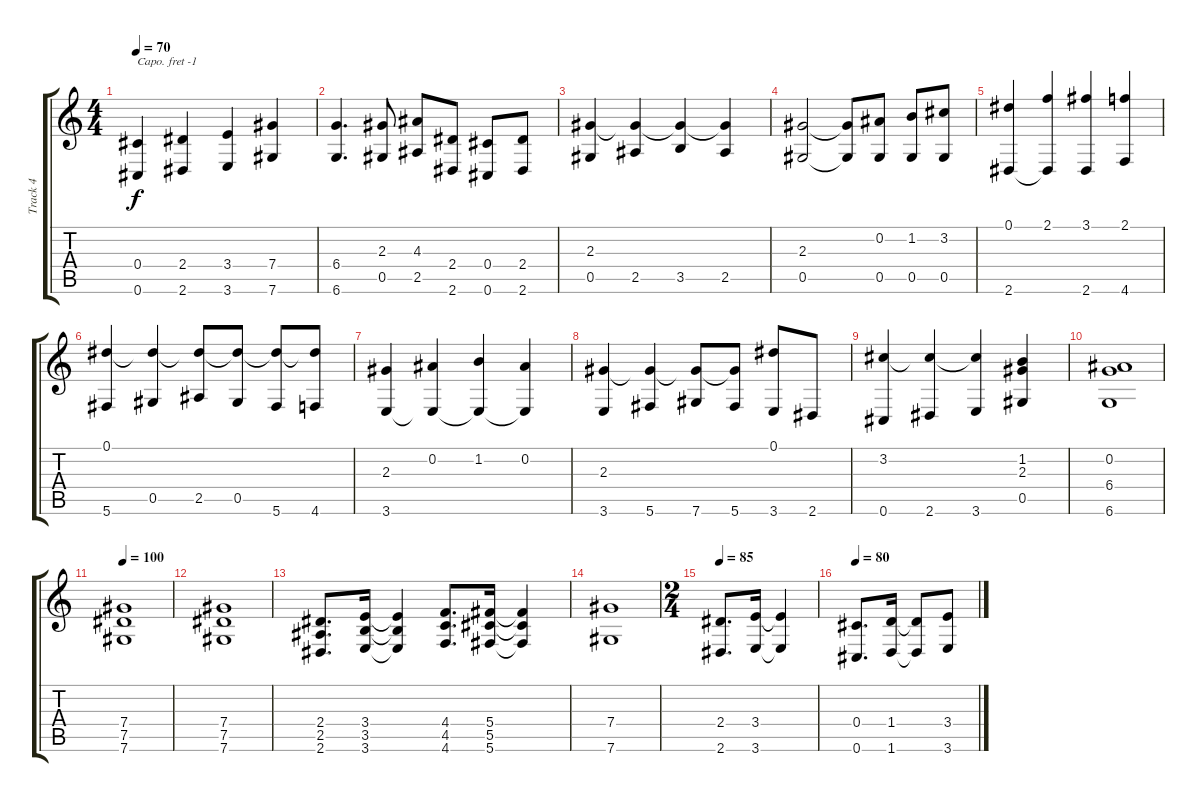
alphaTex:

\track ("Track 4" "Track 4") {instrument acousticguitarsteel}
\staff {score tabs}
\capo -1
\tuning (E4 B3 G3 D3 A2 D2) {hide}
\ts (4 4)
\tempo 70
\clef g2
\ks c
(0.4 0.6).4{dy f} (2.4 2.6).4 (3.4 3.6).4 (7.4 7.6).4 |
(6.4 6.6).4{d} (2.3 0.5).8 (4.3 2.5).8 (2.4 2.6).8 (0.4 0.6).8 (2.4 2.6).8 |
(2.3 0.5).4 (2.3{t} 2.5).4 (2.3{t} 3.5).4 (2.3{t} 2.5).4 |
(2.3 0.5).2 (2.3{t} 0.5{t}).8 (0.2 0.5).8 (1.2 0.5).8 (3.2 0.5).8 |
(0.1 2.6).4 (2.1 2.6{t}).4 (3.1 2.6).4 (2.1 4.6).4 |
(0.1 5.6).4 (0.1{t} 0.5).4 (0.1{t} 2.5).8 (0.1{t} 0.5).8 (0.1{t} 5.6).8 (0.1{t} 4.6).8 |
(2.3 3.6).4 (0.2 3.6{t}).4 (1.2 3.6{t}).4 (0.2 3.6{t}).4 |
(2.3 3.6).4 (2.3{t} 5.6).4 (2.3{t} 7.6).8 (2.3{t} 5.6).8 (0.1 3.6).8 2.6.8 |
(3.2 0.6).4 (3.2{t} 2.6).4 (3.2{t} 3.6).4 (1.2 2.3 0.5).4 |
(0.2 6.4 6.6).1 |
\tempo 100
(7.4 7.5 7.6).1 |
(7.4 7.5 7.6).1 |
(2.4 2.5 2.6).8{d} (3.4 3.5 3.6).16 (3.4{t} 3.5{t} 3.6{t}).4 (4.4 4.5 4.6).8{d} (5.4 5.5 5.6).16 (5.4{t} 5.5{t} 5.6{t}).4 |
(7.4 7.6).1 |
\ts (2 4)
\tempo 85
(2.4 2.6).8{d} (3.4 3.6).16 (3.4{t} 3.6{t}).4 |
\tempo 80
(0.4 0.6).8{d} (1.4 1.6).16 (1.4{t} 1.6{t}).8 (3.4 3.6).8
